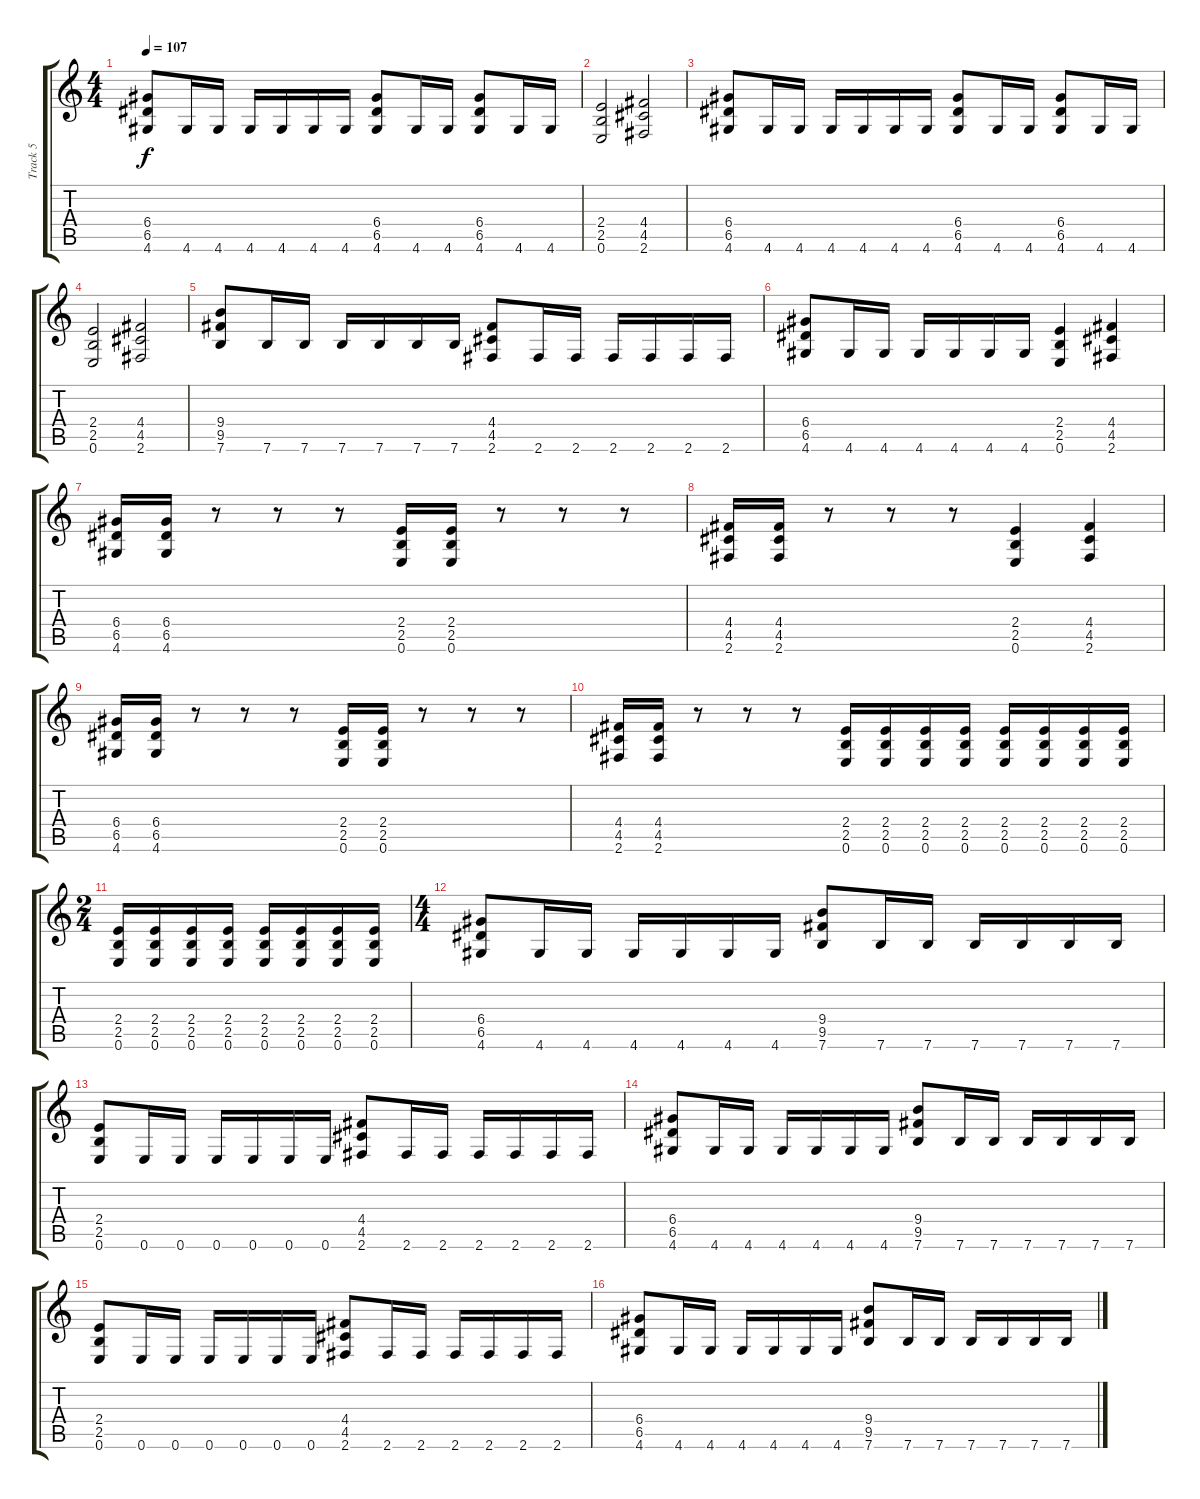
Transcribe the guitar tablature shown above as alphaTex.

\track ("Track 5" "Track 5") {instrument distortionguitar}
\staff {score tabs}
\tuning (E4 B3 G3 D3 A2 E2) {hide}
\ts (4 4)
\tempo 107
\clef g2
\ks c
(6.4 6.5 4.6).8{dy f} 4.6.16 4.6.16 4.6.16 4.6.16 4.6.16 4.6.16 (6.4 6.5 4.6).8 4.6.16 4.6.16 (6.4 6.5 4.6).8 4.6.16 4.6.16 |
(2.4 2.5 0.6).2 (4.4 4.5 2.6).2 |
(6.4 6.5 4.6).8 4.6.16 4.6.16 4.6.16 4.6.16 4.6.16 4.6.16 (6.4 6.5 4.6).8 4.6.16 4.6.16 (6.4 6.5 4.6).8 4.6.16 4.6.16 |
(2.4 2.5 0.6).2 (4.4 4.5 2.6).2 |
(9.4 9.5 7.6).8 7.6.16 7.6.16 7.6.16 7.6.16 7.6.16 7.6.16 (4.4 4.5 2.6).8 2.6.16 2.6.16 2.6.16 2.6.16 2.6.16 2.6.16 |
(6.4 6.5 4.6).8 4.6.16 4.6.16 4.6.16 4.6.16 4.6.16 4.6.16 (2.4 2.5 0.6).4 (4.4 4.5 2.6).4 |
(6.4 6.5 4.6).16 (6.4 6.5 4.6).16 r.8 r.8 r.8 (2.4 2.5 0.6).16 (2.4 2.5 0.6).16 r.8 r.8 r.8 |
(4.4 4.5 2.6).16 (4.4 4.5 2.6).16 r.8 r.8 r.8 (2.4 2.5 0.6).4 (4.4 4.5 2.6).4 |
(6.4 6.5 4.6).16 (6.4 6.5 4.6).16 r.8 r.8 r.8 (2.4 2.5 0.6).16 (2.4 2.5 0.6).16 r.8 r.8 r.8 |
(4.4 4.5 2.6).16 (4.4 4.5 2.6).16 r.8 r.8 r.8 (2.4 2.5 0.6).16 (2.4 2.5 0.6).16 (2.4 2.5 0.6).16 (2.4 2.5 0.6).16 (2.4 2.5 0.6).16 (2.4 2.5 0.6).16 (2.4 2.5 0.6).16 (2.4 2.5 0.6).16 |
\ts (2 4)
(2.4 2.5 0.6).16 (2.4 2.5 0.6).16 (2.4 2.5 0.6).16 (2.4 2.5 0.6).16 (2.4 2.5 0.6).16 (2.4 2.5 0.6).16 (2.4 2.5 0.6).16 (2.4 2.5 0.6).16 |
\ts (4 4)
(6.4 6.5 4.6).8 4.6.16 4.6.16 4.6.16 4.6.16 4.6.16 4.6.16 (9.4 9.5 7.6).8 7.6.16 7.6.16 7.6.16 7.6.16 7.6.16 7.6.16 |
(2.4 2.5 0.6).8 0.6.16 0.6.16 0.6.16 0.6.16 0.6.16 0.6.16 (4.4 4.5 2.6).8 2.6.16 2.6.16 2.6.16 2.6.16 2.6.16 2.6.16 |
(6.4 6.5 4.6).8 4.6.16 4.6.16 4.6.16 4.6.16 4.6.16 4.6.16 (9.4 9.5 7.6).8 7.6.16 7.6.16 7.6.16 7.6.16 7.6.16 7.6.16 |
(2.4 2.5 0.6).8 0.6.16 0.6.16 0.6.16 0.6.16 0.6.16 0.6.16 (4.4 4.5 2.6).8 2.6.16 2.6.16 2.6.16 2.6.16 2.6.16 2.6.16 |
(6.4 6.5 4.6).8 4.6.16 4.6.16 4.6.16 4.6.16 4.6.16 4.6.16 (9.4 9.5 7.6).8 7.6.16 7.6.16 7.6.16 7.6.16 7.6.16 7.6.16
